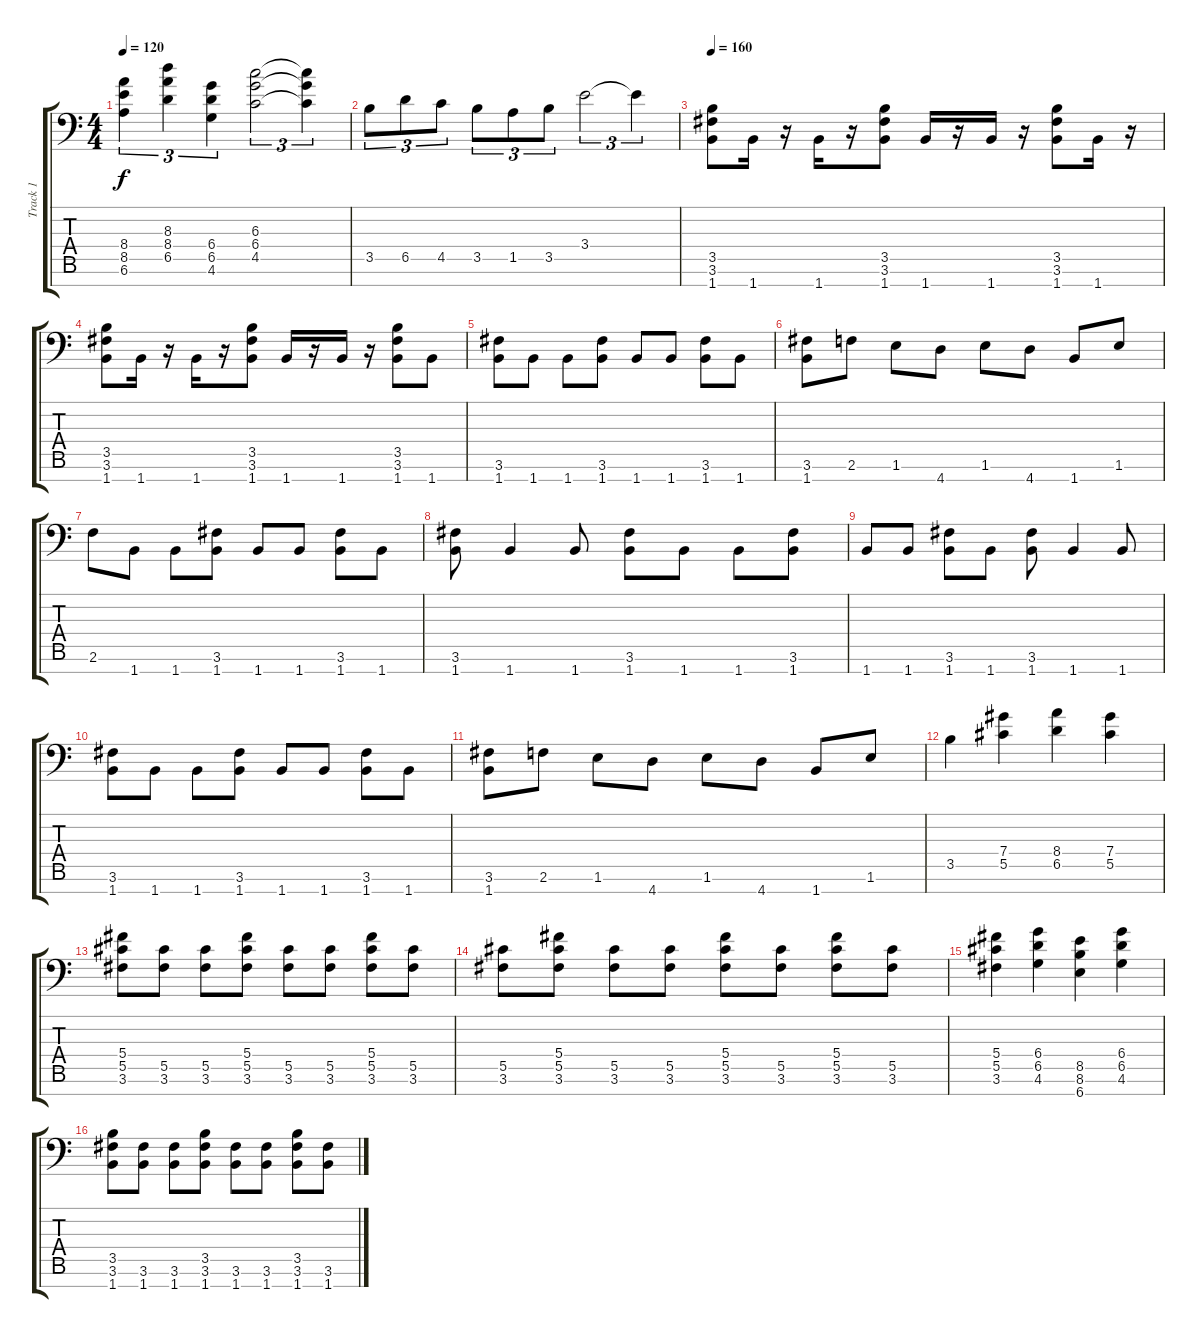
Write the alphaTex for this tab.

\track ("Track 1" "Track 1") {instrument distortionguitar}
\staff {score tabs}
\tuning (Eb4 Bb3 Gb3 Db3 Ab2 Eb2 Bb1) {hide}
\ts (4 4)
\tempo 120
\clef f4
\ks c
(8.4 8.5 6.6).4{tu (3 2) dy f} (8.3 8.4 6.5).4{tu (3 2)} (6.4 6.5 4.6).4{tu (3 2)} (6.3 6.4 4.5).2{tu (3 2)} (6.3{t} 6.4{t} 4.5{t}).4{tu (3 2)} |
3.5.8{tu (3 2)} 6.5.8{tu (3 2)} 4.5.8{tu (3 2)} 3.5.8{tu (3 2)} 1.5.8{tu (3 2)} 3.5.8{tu (3 2)} 3.4.2{tu (3 2)} 3.4{t}.4{tu (3 2)} |
\tempo 160
(3.5 3.6 1.7).8 1.7.16 r.16 1.7.16 r.16 (3.5 3.6 1.7).8 1.7.16 r.16 1.7.16 r.16 (3.5 3.6 1.7).8 1.7.16 r.16 |
(3.5 3.6 1.7).8 1.7.16 r.16 1.7.16 r.16 (3.5 3.6 1.7).8 1.7.16 r.16 1.7.16 r.16 (3.5 3.6 1.7).8 1.7.8 |
(3.6 1.7).8 1.7.8 1.7.8 (3.6 1.7).8 1.7.8 1.7.8 (3.6 1.7).8 1.7.8 |
(3.6 1.7).8 2.6.8 1.6.8 4.7.8 1.6.8 4.7.8 1.7.8 1.6.8 |
2.6.8 1.7.8 1.7.8 (3.6 1.7).8 1.7.8 1.7.8 (3.6 1.7).8 1.7.8 |
(3.6 1.7).8 1.7.4 1.7.8 (3.6 1.7).8 1.7.8 1.7.8 (3.6 1.7).8 |
1.7.8 1.7.8 (3.6 1.7).8 1.7.8 (3.6 1.7).8 1.7.4 1.7.8 |
(3.6 1.7).8 1.7.8 1.7.8 (3.6 1.7).8 1.7.8 1.7.8 (3.6 1.7).8 1.7.8 |
(3.6 1.7).8 2.6.8 1.6.8 4.7.8 1.6.8 4.7.8 1.7.8 1.6.8 |
3.5.4 (7.4 5.5).4 (8.4 6.5).4 (7.4 5.5).4 |
(5.4 5.5 3.6).8 (5.5 3.6).8 (5.5 3.6).8 (5.4 5.5 3.6).8 (5.5 3.6).8 (5.5 3.6).8 (5.4 5.5 3.6).8 (5.5 3.6).8 |
(5.5 3.6).8 (5.4 5.5 3.6).8 (5.5 3.6).8 (5.5 3.6).8 (5.4 5.5 3.6).8 (5.5 3.6).8 (5.4 5.5 3.6).8 (5.5 3.6).8 |
(5.4 5.5 3.6).4 (6.4 6.5 4.6).4 (8.5 8.6 6.7).4 (6.4 6.5 4.6).4 |
(3.5 3.6 1.7).8 (3.6 1.7).8 (3.6 1.7).8 (3.5 3.6 1.7).8 (3.6 1.7).8 (3.6 1.7).8 (3.5 3.6 1.7).8 (3.6 1.7).8
